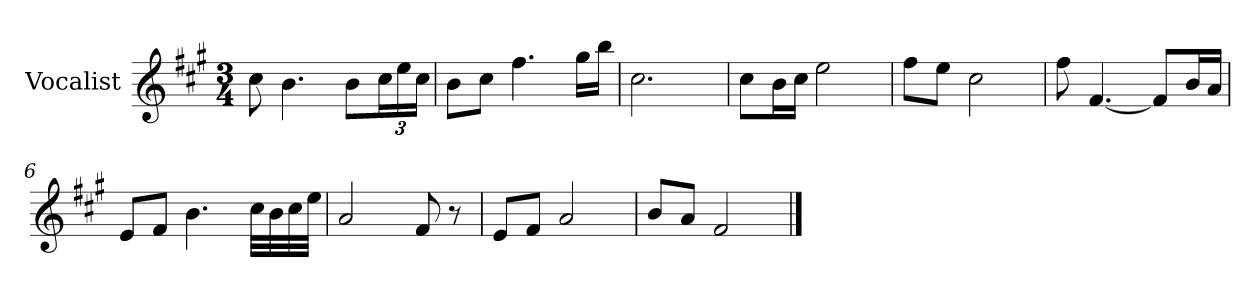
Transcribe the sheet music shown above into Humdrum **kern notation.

**kern
*part1
*staff1
*I"Vocalist
*k[f#c#g#]
*A:
*M3/4
=
8cc#
4.b
8bL
24cc#L
24ee
24cc#JJ
=1
8bL
8cc#J
4.ff#
16gg#LL
16bbJJ
=2
2.cc#
=3
8cc#L
16bL
16cc#JJ
2ee
=4
8ff#L
8eeJ
2cc#
=5
8ff#
[4.f#
8f#L]
16bL
16aJJ
=6
8eL
8f#J
4.b
32cc#LLL
32b
32cc#
32eeJJJ
=7
2a
8f#
8r
=8
8eL
8f#J
2a
=9
8bL
8aJ
2f#
==
*-
